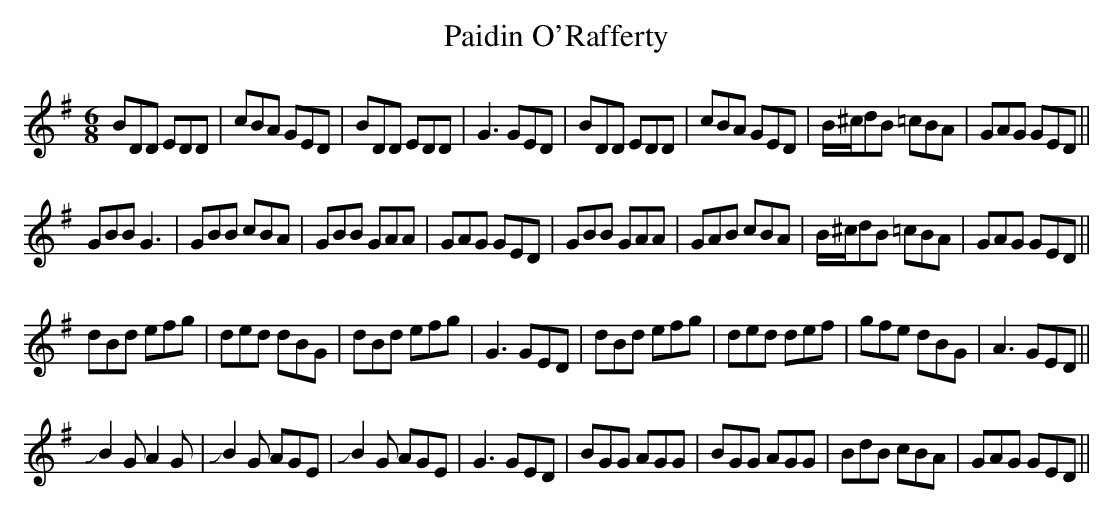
X:1
T:Paidin O'Rafferty
M:6/8
K:G
BDD EDD|cBA GED|BDD EDD|G3 GED|BDD EDD|cBA GED|B/^c/dB =cBA|GAG GED||
GBB G3|GBB cBA|GBB GAA|GAG GED|GBB GAA|GAB cBA|B/^c/dB =cBA|GAG GED||
dBd efg|ded dBG|dBd efg|G3 GED|dBd efg|ded def|gfe dBG|A3 GED||
JB2G A2G|JB2G AGE|JB2G AGE|G3 GED|BGG AGG|BGG AGG|BdB cBA|GAG GED||
